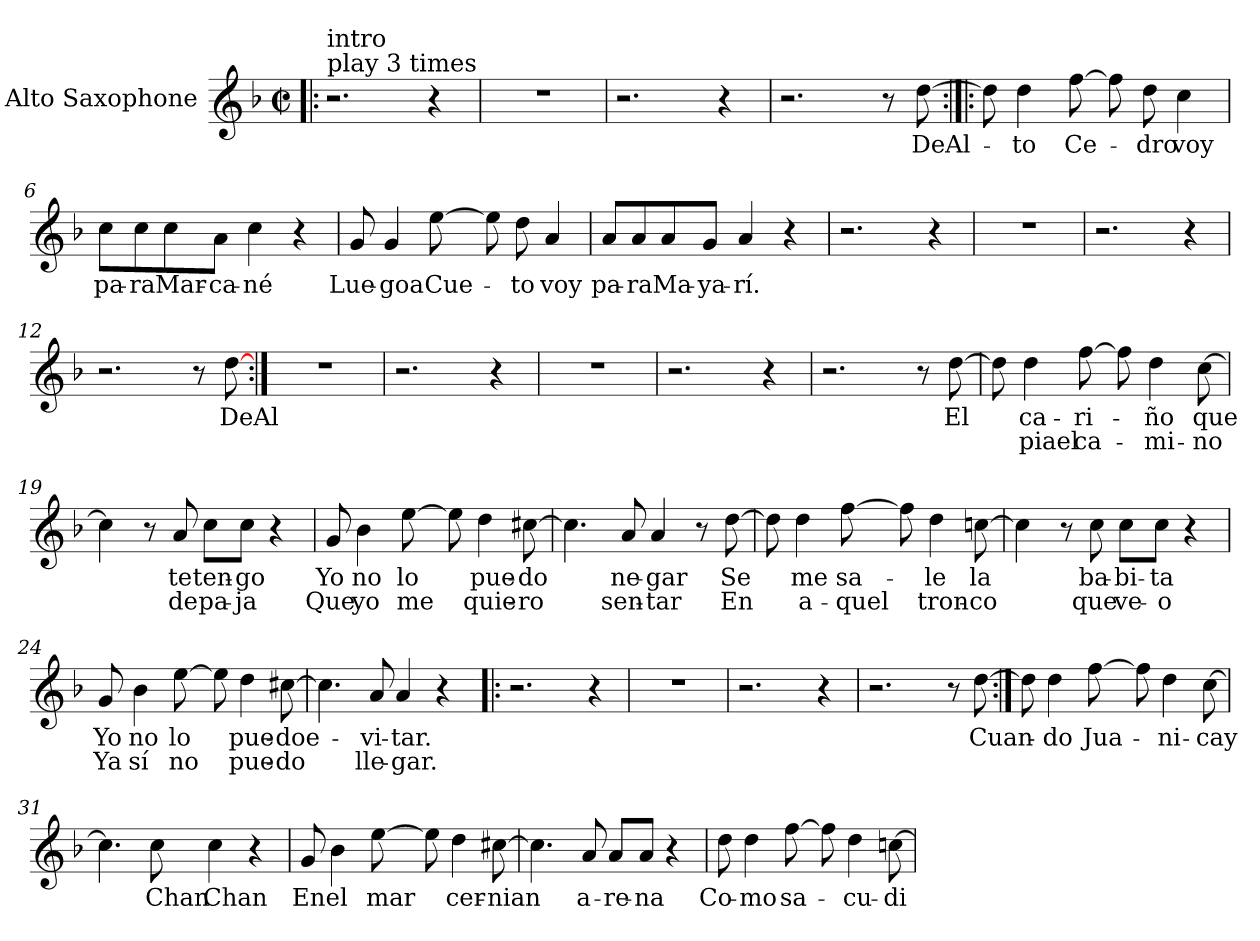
**kern	**text	**text
*part1	*part1	*part1
*staff1	*staff1	*staff1
*I"Alto Saxophone	*	*
*I'Alto Sax.	*	*
*clefG2	*	*
*k[b-]	*	*
*d:	*	*
*M2/2	*	*
*met(c|)	*	*
=1!|:	=1!|:	=1!|:
!LO:TX:a:t=play 3 times	!	!
!LO:TX:a:t=intro	!	!
2.r	.	.
4r	.	.
=2	=2	=2
1r	.	.
=3	=3	=3
2.r	.	.
4r	.	.
=4	=4	=4
2.r	.	.
8r	.	.
!	!LO:LY:b	!
[8dd	DeAl-	.
!!LO:LB:g=z
=5:|!|:	=5:|!|:	=5:|!|:
8ddL]	.	.
!	!LO:LY:b	!
4dd	-to	.
!	!LO:LY:b	!
[8ff	Ce-	.
8ffL]	.	.
!	!LO:LY:b	!
8ddJ	-dro	.
!	!LO:LY:b	!
4cc	voy	.
=6	=6	=6
!	!LO:LY:b	!
8ccL	pa-	.
!	!LO:LY:b	!
8cc	-ra	.
!	!LO:LY:b	!
8cc	Mar-	.
!	!LO:LY:b	!
8aJ	-ca-	.
!	!LO:LY:b	!
4cc	-né	.
4r	.	.
=7	=7	=7
!	!LO:LY:b	!
8gL	Lue-	.
!	!LO:LY:b	!
4g	-goa	.
!	!LO:LY:b	!
[8ee	Cue-	.
8eeL]	.	.
!	!LO:LY:b	!
8ddJ	-to	.
!	!LO:LY:b	!
4a	voy	.
=8	=8	=8
!	!LO:LY:b	!
8aL	pa-	.
!	!LO:LY:b	!
8a	-ra	.
!	!LO:LY:b	!
8a	Ma-	.
!	!LO:LY:b	!
8gJ	-ya-	.
!	!LO:LY:b	!
4a	-rí.	.
4r	.	.
!!LO:LB:g=z
=9	=9	=9
2.r	.	.
4r	.	.
=10	=10	=10
1r	.	.
=11	=11	=11
2.r	.	.
4r	.	.
=12	=12	=12
2.r	.	.
8r	.	.
!	!LO:LY:b	!
[8dd	DeAl	.
=13:|!	=13:|!	=13:|!
1r	.	.
!!LO:LB:g=z
=14	=14	=14
2.r	.	.
4r	.	.
=15	=15	=15
1r	.	.
=16	=16	=16
2.r	.	.
4r	.	.
=17	=17	=17
2.r	.	.
8r	.	.
!	!LO:LY:b	!
[8dd	El	.
!!LO:LB:g=z
=18	=18	=18
8ddL]	.	.
!	!LO:LY:b	!LO:LY:b
4dd	ca-	piael
!	!LO:LY:b	!LO:LY:b
[8ff	-ri-	ca-
8ffL]	.	.
!	!LO:LY:b	!LO:LY:b
4dd	-ño	-mi-
!	!LO:LY:b	!LO:LY:b
[8cc	que	-no
=19	=19	=19
4cc]	.	.
8r	.	.
!	!LO:LY:b	!LO:LY:b
8a	te	de
!	!LO:LY:b	!LO:LY:b
8ccL	ten-	pa-
!	!LO:LY:b	!LO:LY:b
8ccJ	-go	-ja
4r	.	.
=20	=20	=20
!	!LO:LY:b	!LO:LY:b
8gL	Yo	Que
!	!LO:LY:b	!LO:LY:b
4b-	no	yo
!	!LO:LY:b	!LO:LY:b
[8ee	lo	me
8eeL]	.	.
!	!LO:LY:b	!LO:LY:b
4dd	pue-	quie-
!	!LO:LY:b	!LO:LY:b
[8cc#	-do	-ro
=21	=21	=21
4.cc#]	.	.
!	!LO:LY:b	!LO:LY:b
8a	ne-	sen-
!	!LO:LY:b	!LO:LY:b
4a	-gar	-tar
8r	.	.
!	!LO:LY:b	!LO:LY:b
[8dd	Se	En
=22	=22	=22
8ddL]	.	.
!	!LO:LY:b	!LO:LY:b
4dd	me	a-
!	!LO:LY:b	!LO:LY:b
[8ff	sa-	-quel
8ffL]	.	.
!	!LO:LY:b	!LO:LY:b
4dd	-le	tron-
!	!LO:LY:b	!LO:LY:b
[8ccn	la	-co
=23	=23	=23
4cc]	.	.
8r	.	.
!	!LO:LY:b	!LO:LY:b
8cc	ba-	que
!	!LO:LY:b	!LO:LY:b
8ccL	-bi-	ve-
!	!LO:LY:b	!LO:LY:b
8ccJ	-ta	-o
4r	.	.
=24	=24	=24
!	!LO:LY:b	!LO:LY:b
8gL	Yo	Ya
!	!LO:LY:b	!LO:LY:b
4b-	no	sí
!	!LO:LY:b	!LO:LY:b
[8ee	lo	no
8eeL]	.	.
!	!LO:LY:b	!LO:LY:b
4dd	pue-	pue-
!	!LO:LY:b	!LO:LY:b
[8cc#	-doe-	-do
=25	=25	=25
4.cc#]	.	.
!	!LO:LY:b	!LO:LY:b
8a	-vi-	lle-
!	!LO:LY:b	!LO:LY:b
4a	-tar.	-gar.
4r	.	.
!!LO:LB:g=z
=26!|:	=26!|:	=26!|:
2.r	.	.
4r	.	.
=27	=27	=27
1r	.	.
=28	=28	=28
2.r	.	.
4r	.	.
=29	=29	=29
2.r	.	.
8r	.	.
!	!LO:LY:b	!
[8dd	Cuan-	.
!!LO:LB:g=z
=30:|!	=30:|!	=30:|!
8ddL]	.	.
!	!LO:LY:b	!
4dd	-do	.
!	!LO:LY:b	!
[8ff	Jua-	.
8ffL]	.	.
!	!LO:LY:b	!
4dd	-ni-	.
!	!LO:LY:b	!
[8cc	-cay	.
=31	=31	=31
4.cc]	.	.
!	!LO:LY:b	!
8cc	Chan	.
!	!LO:LY:b	!
4cc	Chan	.
4r	.	.
=32	=32	=32
!	!LO:LY:b	!
8gL	En	.
!	!LO:LY:b	!
4b-	el	.
!	!LO:LY:b	!
[8ee	mar	.
8eeL]	.	.
!	!LO:LY:b	!
4dd	cer-	.
!	!LO:LY:b	!
[8cc#	-nian	.
=33	=33	=33
4.cc#]	.	.
!	!LO:LY:b	!
8a	a-	.
!	!LO:LY:b	!
8aL	-re-	.
!	!LO:LY:b	!
8aJ	-na	.
4r	.	.
!!LO:LB:g=z
=34	=34	=34
!	!LO:LY:b	!
8ddL	Co-	.
!	!LO:LY:b	!
4dd	-mo	.
!	!LO:LY:b	!
[8ff	sa-	.
8ffL]	.	.
!	!LO:LY:b	!
4dd	-cu-	.
!	!LO:LY:b	!
[8ccn	-di-	.
=	=	=
*-	*-	*-
